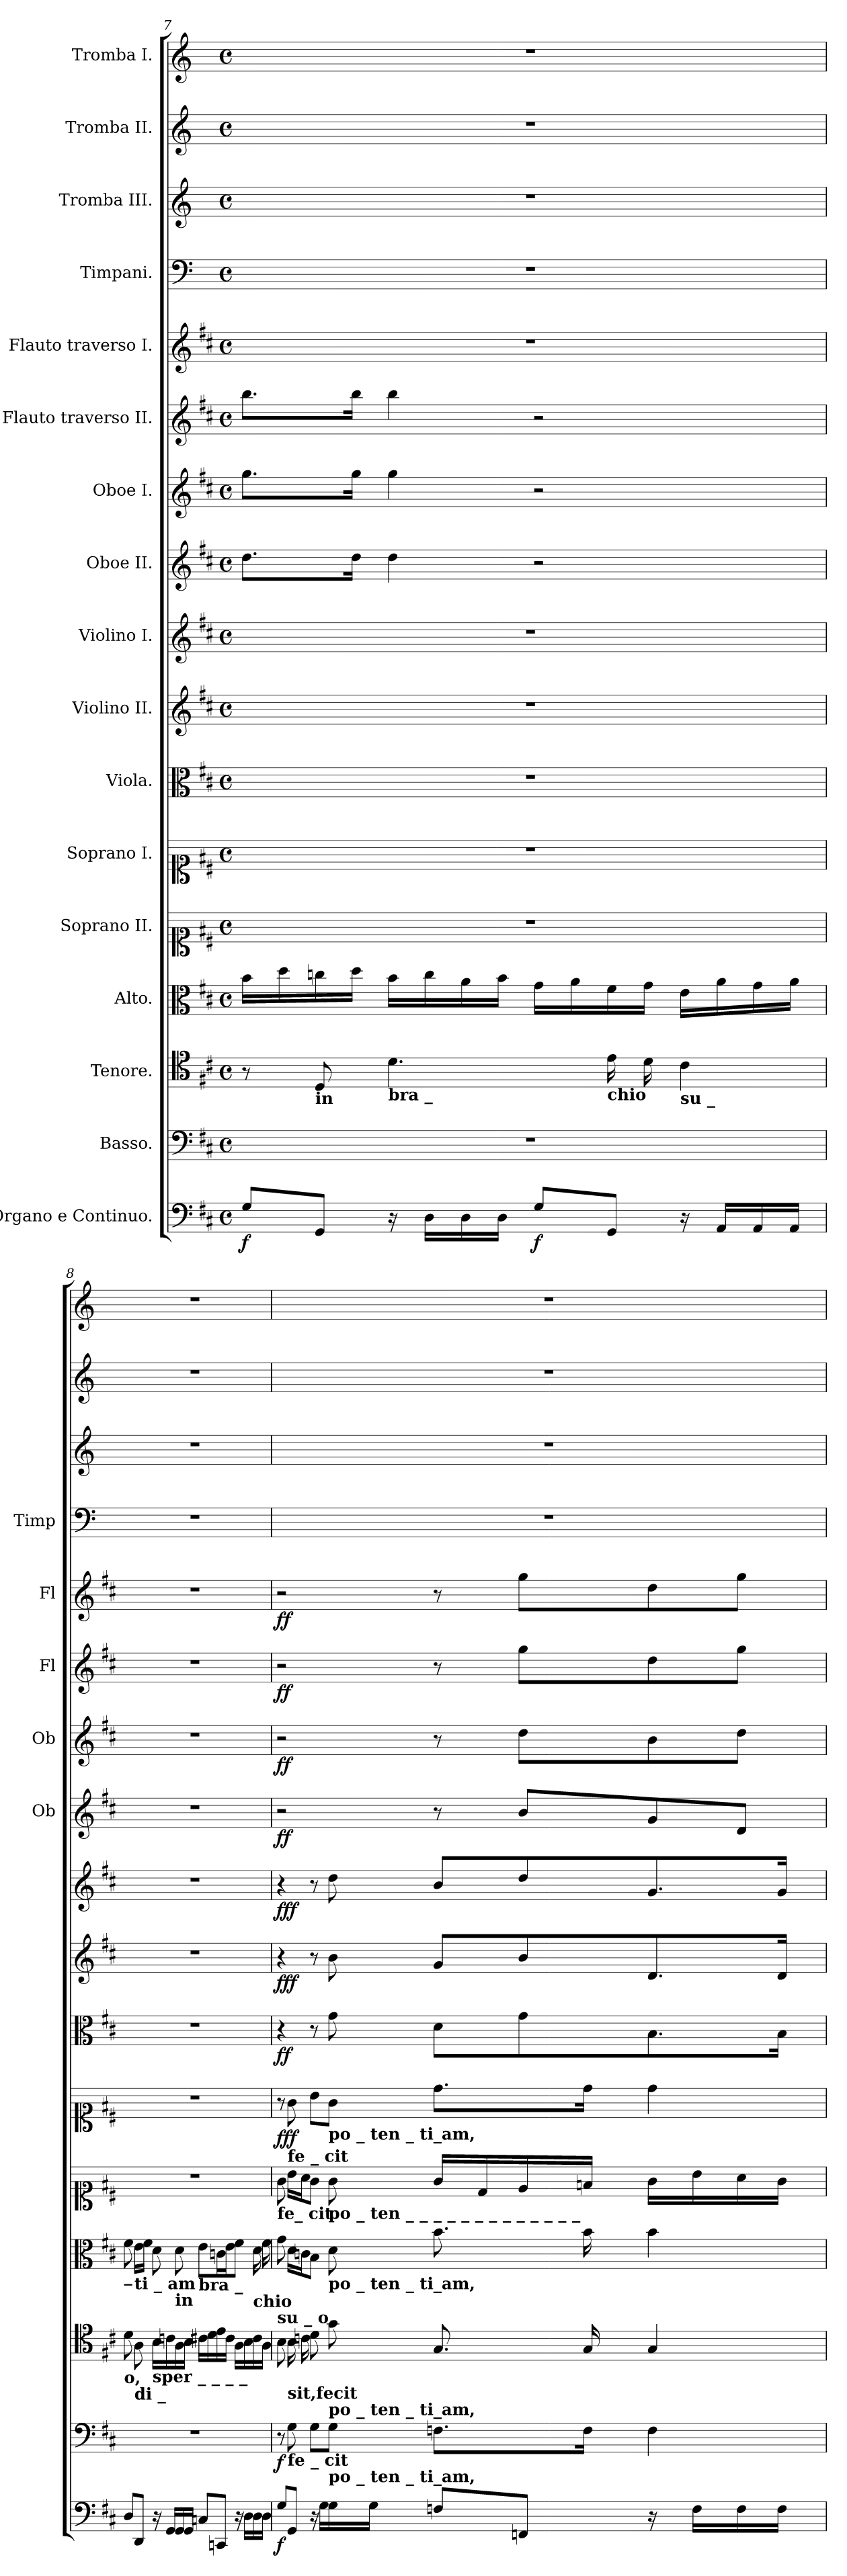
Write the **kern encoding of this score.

**kern	**dynam	**kern	**dynam	**kern	**kern	**kern	**kern	**dynam	**kern	**dynam	**kern	**dynam	**kern	**dynam	**kern	**dynam	**kern	**dynam	**kern	**dynam	**kern	**dynam	**kern	**kern	**kern	**kern
*part17	*part17	*part16	*part16	*part15	*part14	*part13	*part12	*part12	*part11	*part11	*part10	*part10	*part9	*part9	*part8	*part8	*part7	*part7	*part6	*part6	*part5	*part5	*part4	*part3	*part2	*part1
*staff17	*staff17	*staff16	*staff16	*staff15	*staff14	*staff13	*staff12	*staff12	*staff11	*staff11	*staff10	*staff10	*staff9	*staff9	*staff8	*staff8	*staff7	*staff7	*staff6	*staff6	*staff5	*staff5	*staff4	*staff3	*staff2	*staff1
*I"Organo  e Continuo.	*	*I"Basso.	*	*I"Tenore.	*I"Alto.	*I"Soprano  II.	*I"Soprano  I.	*	*I"Viola.	*	*I"Violino II.	*	*I"Violino I.	*	*I"Oboe  II.	*	*I"Oboe  I.	*	*I"Flauto  traverso  II.	*	*I"Flauto  traverso  I.	*	*I"Timpani.	*I"Tromba  III.	*I"Tromba  II.	*I"Tromba  I.
*	*	*	*	*	*	*	*	*	*	*	*	*	*	*	*I'Ob	*	*I'Ob	*	*I'Fl	*	*I'Fl	*	*I'Timp	*	*	*
*clefF4	*	*clefF4	*	*clefC4	*clefC3	*clefC1	*clefC1	*	*clefC3	*	*clefG2	*	*clefG2	*	*clefG2	*	*clefG2	*	*clefG2	*	*clefG2	*	*clefF4	*clefG2	*clefG2	*clefG2
*	*	*	*	*	*	*	*	*	*	*	*	*	*	*	*	*	*	*	*	*	*	*	*	*ITrd-1c-2	*ITrd-1c-2	*ITrd-1c-2
*k[f#c#]	*	*k[f#c#]	*	*k[f#c#]	*k[f#c#]	*k[f#c#]	*k[f#c#]	*	*k[f#c#]	*	*k[f#c#]	*	*k[f#c#]	*	*k[f#c#]	*	*k[f#c#]	*	*k[f#c#]	*	*k[f#c#]	*	*k[]	*k[f#c#]	*k[f#c#]	*k[f#c#]
*M4/4	*	*M4/4	*	*M4/4	*M4/4	*M4/4	*M4/4	*	*M4/4	*	*M4/4	*	*M4/4	*	*M4/4	*	*M4/4	*	*M4/4	*	*M4/4	*	*M4/4	*M4/4	*M4/4	*M4/4
*met(c)	*	*met(c)	*	*met(c)	*met(c)	*met(c)	*met(c)	*	*met(c)	*	*met(c)	*	*met(c)	*	*met(c)	*	*met(c)	*	*met(c)	*	*met(c)	*	*met(c)	*met(c)	*met(c)	*met(c)
=7	=7	=7	=7	=7	=7	=7	=7	=7	=7	=7	=7	=7	=7	=7	=7	=7	=7	=7	=7	=7	=7	=7	=7	=7	=7	=7
!	!LO:DY:b	!	!	!	!	!	!	!	!	!	!	!	!	!	!	!	!	!	!	!	!	!	!	!	!	!
8G\L	f	1r	.	8r	16b\LL	1r	1r	.	1r	.	1r	.	1r	.	8.dd\L	.	8.gg\L	.	8.bb\L	.	1r	.	1r	1r	1r	1r
.	.	.	.	.	16dd\	.	.	.	.	.	.	.	.	.	.	.	.	.	.	.	.	.	.	.	.	.
!	!	!	!	!LO:TX:b:B:t=in	!	!	!	!	!	!	!	!	!	!	!	!	!	!	!	!	!	!	!	!	!	!
8GG/J	.	.	.	8D/	16ccn\	.	.	.	.	.	.	.	.	.	.	.	.	.	.	.	.	.	.	.	.	.
.	.	.	.	.	16dd\JJ	.	.	.	.	.	.	.	.	.	16dd\Jk	.	16gg\Jk	.	16bb\Jk	.	.	.	.	.	.	.
!	!	!	!	!LO:TX:b:B:t=bra          _	!	!	!	!	!	!	!	!	!	!	!	!	!	!	!	!	!	!	!	!	!	!
16r	.	.	.	4.d\	16b\LL	.	.	.	.	.	.	.	.	.	4dd\	.	4gg\	.	4bb\	.	.	.	.	.	.	.
16D\LL	.	.	.	.	16cc\	.	.	.	.	.	.	.	.	.	.	.	.	.	.	.	.	.	.	.	.	.
16D\	.	.	.	.	16a\	.	.	.	.	.	.	.	.	.	.	.	.	.	.	.	.	.	.	.	.	.
16D\JJ	.	.	.	.	16b\JJ	.	.	.	.	.	.	.	.	.	.	.	.	.	.	.	.	.	.	.	.	.
!	!LO:DY:b	!	!	!	!	!	!	!	!	!	!	!	!	!	!	!	!	!	!	!	!	!	!	!	!	!
8G\L	f	.	.	.	16g\LL	.	.	.	.	.	.	.	.	.	2r	.	2r	.	2r	.	.	.	.	.	.	.
.	.	.	.	.	16a\	.	.	.	.	.	.	.	.	.	.	.	.	.	.	.	.	.	.	.	.	.
!	!	!	!	!LO:TX:b:B:t=chio	!	!	!	!	!	!	!	!	!	!	!	!	!	!	!	!	!	!	!	!	!	!
8GG/J	.	.	.	16e\	16f#\	.	.	.	.	.	.	.	.	.	.	.	.	.	.	.	.	.	.	.	.	.
.	.	.	.	16d\	16g\JJ	.	.	.	.	.	.	.	.	.	.	.	.	.	.	.	.	.	.	.	.	.
!	!	!	!	!LO:TX:b:B:t=su     _	!	!	!	!	!	!	!	!	!	!	!	!	!	!	!	!	!	!	!	!	!	!
16r	.	.	.	4c#\	16e\LL	.	.	.	.	.	.	.	.	.	.	.	.	.	.	.	.	.	.	.	.	.
16AA/LL	.	.	.	.	16a\	.	.	.	.	.	.	.	.	.	.	.	.	.	.	.	.	.	.	.	.	.
16AA/	.	.	.	.	16g\	.	.	.	.	.	.	.	.	.	.	.	.	.	.	.	.	.	.	.	.	.
16AA/JJ	.	.	.	.	16a\JJ	.	.	.	.	.	.	.	.	.	.	.	.	.	.	.	.	.	.	.	.	.
!!LO:PB:g=z
=8	=8	=8	=8	=8	=8	=8	=8	=8	=8	=8	=8	=8	=8	=8	=8	=8	=8	=8	=8	=8	=8	=8	=8	=8	=8	=8
!	!	!	!	!	!LO:TX:b:B:t=_	!	!	!	!	!	!	!	!	!	!	!	!	!	!	!	!	!	!	!	!	!
!	!	!	!	!LO:TX:b:B:t=o,	!	!	!	!	!	!	!	!	!	!	!	!	!	!	!	!	!	!	!	!	!	!
8D/L	.	1r	.	8d\	8f#\	1r	1r	.	1r	.	1r	.	1r	.	1r	.	1r	.	1r	.	1r	.	1r	1r	1r	1r
!	!	!	!	!	!LO:TX:b:B:t=ti _ am	!	!	!	!	!	!	!	!	!	!	!	!	!	!	!	!	!	!	!	!	!
!	!	!	!	!LO:TX:b:B:t=di _	!	!	!	!	!	!	!	!	!	!	!	!	!	!	!	!	!	!	!	!	!	!
8DD/J	.	.	.	8A\	16e\LL	.	.	.	.	.	.	.	.	.	.	.	.	.	.	.	.	.	.	.	.	.
.	.	.	.	.	16f#\JJ	.	.	.	.	.	.	.	.	.	.	.	.	.	.	.	.	.	.	.	.	.
!	!	!	!	!LO:TX:b:B:t=sper       _         _         _         _	!	!	!	!	!	!	!	!	!	!	!	!	!	!	!	!	!	!	!	!	!	!
16r	.	.	.	16B\LL	8d\	.	.	.	.	.	.	.	.	.	.	.	.	.	.	.	.	.	.	.	.	.
16GG/LL	.	.	.	16cn\	.	.	.	.	.	.	.	.	.	.	.	.	.	.	.	.	.	.	.	.	.	.
!	!	!	!	!	!LO:TX:b:B:t=in	!	!	!	!	!	!	!	!	!	!	!	!	!	!	!	!	!	!	!	!	!
16GG/	.	.	.	16A\	8d\	.	.	.	.	.	.	.	.	.	.	.	.	.	.	.	.	.	.	.	.	.
16GG/JJ	.	.	.	16B\JJ	.	.	.	.	.	.	.	.	.	.	.	.	.	.	.	.	.	.	.	.	.	.
!	!	!	!	!	!LO:TX:b:B:t=bra       _	!	!	!	!	!	!	!	!	!	!	!	!	!	!	!	!	!	!	!	!	!
8Cn/L	.	.	.	16c#X\LL	8e\L	.	.	.	.	.	.	.	.	.	.	.	.	.	.	.	.	.	.	.	.	.
.	.	.	.	16d\	.	.	.	.	.	.	.	.	.	.	.	.	.	.	.	.	.	.	.	.	.	.
8CCn/J	.	.	.	16e\	16cn\L	.	.	.	.	.	.	.	.	.	.	.	.	.	.	.	.	.	.	.	.	.
.	.	.	.	16c#\JJ	16e\J	.	.	.	.	.	.	.	.	.	.	.	.	.	.	.	.	.	.	.	.	.
16r	.	.	.	16A\LL	8f#\J	.	.	.	.	.	.	.	.	.	.	.	.	.	.	.	.	.	.	.	.	.
16D\LL	.	.	.	16B\	.	.	.	.	.	.	.	.	.	.	.	.	.	.	.	.	.	.	.	.	.	.
!	!	!	!	!	!LO:TX:b:B:t=chio	!	!	!	!	!	!	!	!	!	!	!	!	!	!	!	!	!	!	!	!	!
16D\	.	.	.	16c#\	16d\	.	.	.	.	.	.	.	.	.	.	.	.	.	.	.	.	.	.	.	.	.
16D\JJ	.	.	.	16A\JJ	16f#\	.	.	.	.	.	.	.	.	.	.	.	.	.	.	.	.	.	.	.	.	.
=9	=9	=9	=9	=9	=9	=9	=9	=9	=9	=9	=9	=9	=9	=9	=9	=9	=9	=9	=9	=9	=9	=9	=9	=9	=9	=9
!	!	!	!	!	!	!LO:TX:b:B:t=fe_ cit	!	!	!	!	!	!	!	!	!	!	!	!	!	!	!	!	!	!	!	!
!	!	!	!	!	!LO:TX:b:B:t=su _ o,	!	!	!	!	!	!	!	!	!	!	!	!	!	!	!	!	!	!	!	!	!
!	!LO:DY:b	!	!LO:DY:b	!	!	!	!	!LO:DY:b	!	!	!	!	!	!	!	!	!	!	!	!	!	!	!	!	!	!
!	!	!	!	!	!	!	!	!LO:DY:n=1:b	!	!	!	!	!	!	!	!	!	!	!	!	!	!	!	!	!	!
!	!	!	!	!	!	!	!	!LO:DY:n=2:b	!	!LO:DY:b	!	!	!	!	!	!	!	!	!	!	!	!	!	!	!	!
!	!	!	!	!	!	!	!	!	!	!LO:DY:n=1:b	!	!LO:DY:b	!	!	!	!	!	!	!	!	!	!	!	!	!	!
!	!	!	!	!	!	!	!	!	!	!	!	!LO:DY:n=1:b	!	!	!	!	!	!	!	!	!	!	!	!	!	!
!	!	!	!	!	!	!	!	!	!	!	!	!LO:DY:n=2:b	!	!LO:DY:b	!	!	!	!	!	!	!	!	!	!	!	!
!	!	!	!	!	!	!	!	!	!	!	!	!	!	!LO:DY:n=1:b	!	!	!	!	!	!	!	!	!	!	!	!
!	!	!	!	!	!	!	!	!	!	!	!	!	!	!LO:DY:n=2:b	!	!LO:DY:b	!	!	!	!	!	!	!	!	!	!
!	!	!	!	!	!	!	!	!	!	!	!	!	!	!	!	!LO:DY:n=1:b	!	!LO:DY:b	!	!	!	!	!	!	!	!
!	!	!	!	!	!	!	!	!	!	!	!	!	!	!	!	!	!	!LO:DY:n=1:b	!	!LO:DY:b	!	!	!	!	!	!
!	!	!	!	!	!	!	!	!	!	!	!	!	!	!	!	!	!	!	!	!LO:DY:n=1:b	!	!LO:DY:b	!	!	!	!
!	!	!	!	!	!	!	!	!	!	!	!	!	!	!	!	!	!	!	!	!	!	!LO:DY:n=1:b	!	!	!	!
8G\L	f	8r	f	8B\	8g\	8g\	8r	f f f	4r	f f	4r	f f f	4r	f f f	2r	f f	2r	f f	2r	f f	2r	f f	1r	1r	1r	1r
!	!	!	!	!	!	!	!LO:TX:b:B:t=fe _ cit	!	!	!	!	!	!	!	!	!	!	!	!	!	!	!	!	!	!	!
!	!	!	!	!LO:TX:b:B:t=sit,fecit	!	!	!	!	!	!	!	!	!	!	!	!	!	!	!	!	!	!	!	!	!	!
!	!	!LO:TX:b:B:t=fe _ cit	!	!	!	!	!	!	!	!	!	!	!	!	!	!	!	!	!	!	!	!	!	!	!	!
8GG/J	.	8G\	.	16B\	16d\LL	16b\LL	8g\	.	.	.	.	.	.	.	.	.	.	.	.	.	.	.	.	.	.	.
.	.	.	.	16cn\	16cn\J	16a\J	.	.	.	.	.	.	.	.	.	.	.	.	.	.	.	.	.	.	.	.
16r	.	8G\L	.	8d\	8B\J	8g\J	8b\L	.	8r	.	8r	.	8r	.	.	.	.	.	.	.	.	.	.	.	.	.
16G\LL	.	.	.	.	.	.	.	.	.	.	.	.	.	.	.	.	.	.	.	.	.	.	.	.	.	.
!	!	!	!	!	!	!	!LO:TX:b:B:t=po _ ten   _   ti_am,	!	!	!	!	!	!	!	!	!	!	!	!	!	!	!	!	!	!	!
!	!	!	!	!	!	!LO:TX:b:B:t=po  _  ten        _          _          _          _          _          _          _          _          _          _          _          _          _	!	!	!	!	!	!	!	!	!	!	!	!	!	!	!	!	!	!	!	!
!	!	!	!	!	!LO:TX:b:B:t=po _ ten   _   ti_am,	!	!	!	!	!	!	!	!	!	!	!	!	!	!	!	!	!	!	!	!	!
!	!	!	!	!LO:TX:b:B:t=po _ ten   _   ti_am,	!	!	!	!	!	!	!	!	!	!	!	!	!	!	!	!	!	!	!	!	!	!
!	!	!LO:TX:b:B:t=po _ ten   _   ti_am,	!	!	!	!	!	!	!	!	!	!	!	!	!	!	!	!	!	!	!	!	!	!	!	!
16G\	.	8G\J	.	8g\	8d\	8g\	8g\J	.	8g\	.	8b\	.	8dd\	.	.	.	.	.	.	.	.	.	.	.	.	.
16G\JJ	.	.	.	.	.	.	.	.	.	.	.	.	.	.	.	.	.	.	.	.	.	.	.	.	.	.
8Fn\L	.	8.Fn\L	.	8.G/	8.b\	16g/LL	8.dd\L	.	8d\L	.	8g/L	.	8b/L	.	8r	.	8r	.	8r	.	8r	.	.	.	.	.
.	.	.	.	.	.	16d/	.	.	.	.	.	.	.	.	.	.	.	.	.	.	.	.	.	.	.	.
8FFn/J	.	.	.	.	.	16e/	.	.	8g\	.	8b/	.	8dd/	.	8b/L	.	8dd\L	.	8gg\L	.	8gg\L	.	.	.	.	.
.	.	16F\Jk	.	16G/	16b\	16fn/JJ	16dd\Jk	.	.	.	.	.	.	.	.	.	.	.	.	.	.	.	.	.	.	.
16r	.	4F\	.	4G/	4b\	16g\LL	4dd\	.	8.B\	.	8.d/	.	8.g/	.	8g/	.	8b\	.	8dd\	.	8dd\	.	.	.	.	.
16F\LL	.	.	.	.	.	16b\	.	.	.	.	.	.	.	.	.	.	.	.	.	.	.	.	.	.	.	.
16F\	.	.	.	.	.	16a\	.	.	.	.	.	.	.	.	8d/J	.	8dd\J	.	8gg\J	.	8gg\J	.	.	.	.	.
16F\JJ	.	.	.	.	.	16g\JJ	.	.	16B\Jk	.	16d/Jk	.	16g/Jk	.	.	.	.	.	.	.	.	.	.	.	.	.
=	=	=	=	=	=	=	=	=	=	=	=	=	=	=	=	=	=	=	=	=	=	=	=	=	=	=
*-	*-	*-	*-	*-	*-	*-	*-	*-	*-	*-	*-	*-	*-	*-	*-	*-	*-	*-	*-	*-	*-	*-	*-	*-	*-	*-
